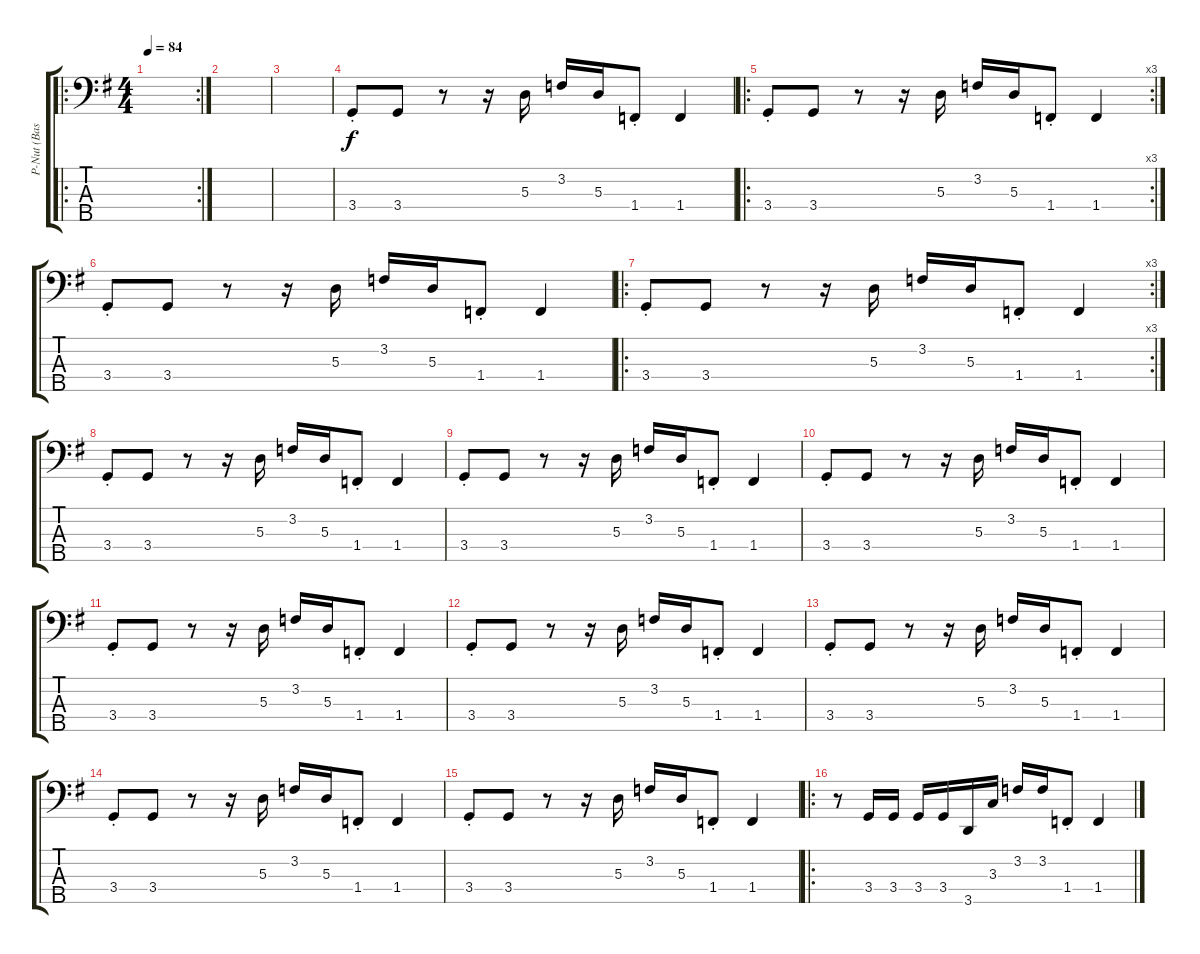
\track ("P-Nut (Bass)" "P-Nut (Bas") {instrument electricbassfinger}
\staff {score tabs}
\tuning (G2 D2 A1 E1 B0) {hide}
\ro
\rc 2
\ts (4 4)
\tempo 84
\clef f4
\ks g
|
|
|
3.4{st}.8 3.4.8 r.8 r.16 5.3.16 3.2.16 5.3.16 1.4{st}.8 1.4.4 |
\ro
\rc 3
3.4{st}.8 3.4.8 r.8 r.16 5.3.16 3.2.16 5.3.16 1.4{st}.8 1.4.4 |
3.4{st}.8 3.4.8 r.8 r.16 5.3.16 3.2.16 5.3.16 1.4{st}.8 1.4.4 |
\ro
\rc 3
3.4{st}.8 3.4.8 r.8 r.16 5.3.16 3.2.16 5.3.16 1.4{st}.8 1.4.4 |
3.4{st}.8 3.4.8 r.8 r.16 5.3.16 3.2.16 5.3.16 1.4{st}.8 1.4.4 |
3.4{st}.8 3.4.8 r.8 r.16 5.3.16 3.2.16 5.3.16 1.4{st}.8 1.4.4 |
3.4{st}.8 3.4.8 r.8 r.16 5.3.16 3.2.16 5.3.16 1.4{st}.8 1.4.4 |
3.4{st}.8 3.4.8 r.8 r.16 5.3.16 3.2.16 5.3.16 1.4{st}.8 1.4.4 |
3.4{st}.8 3.4.8 r.8 r.16 5.3.16 3.2.16 5.3.16 1.4{st}.8 1.4.4 |
3.4{st}.8 3.4.8 r.8 r.16 5.3.16 3.2.16 5.3.16 1.4{st}.8 1.4.4 |
3.4{st}.8 3.4.8 r.8 r.16 5.3.16 3.2.16 5.3.16 1.4{st}.8 1.4.4 |
3.4{st}.8 3.4.8 r.8 r.16 5.3.16 3.2.16 5.3.16 1.4{st}.8 1.4.4 |
\ro
r.8 3.4.16 3.4.16 3.4.16 3.4.16 3.5.16 3.3.16 3.2.16 3.2.16 1.4{st}.8 1.4.4
